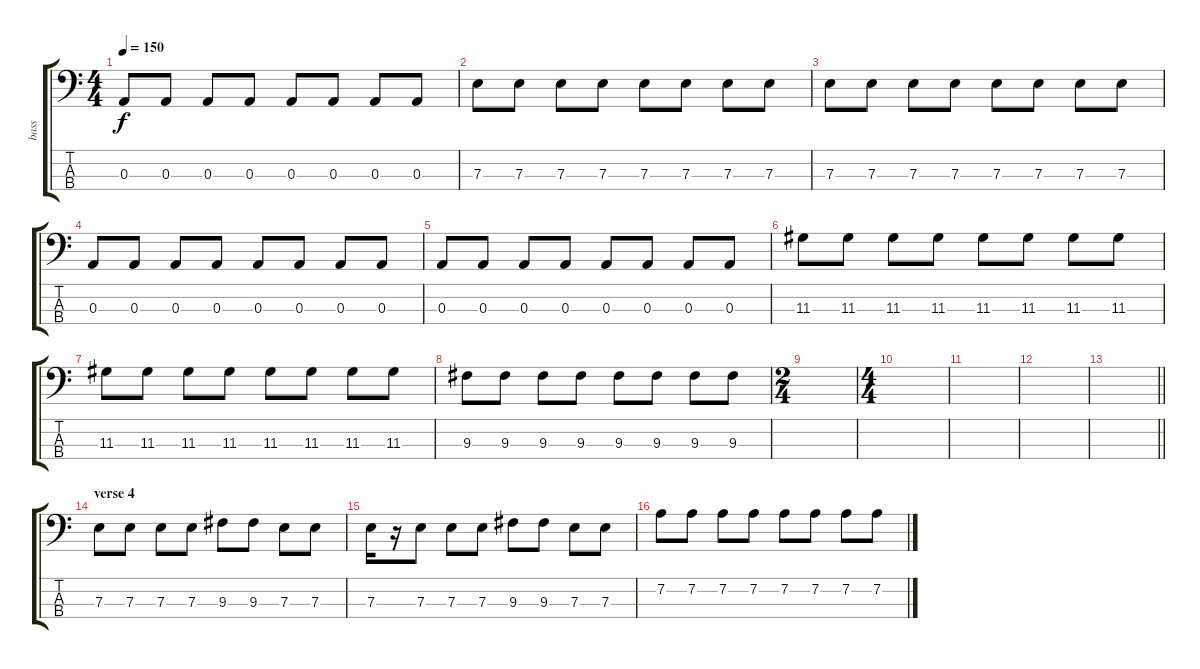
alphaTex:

\track ("bass" "bass") {instrument electricbasspick}
\staff {score tabs}
\tuning (G2 D2 A1 E1) {hide}
\ts (4 4)
\tempo 150
\clef f4
\ks c
0.3.8{dy f} 0.3.8 0.3.8 0.3.8 0.3.8 0.3.8 0.3.8 0.3.8 |
7.3.8 7.3.8 7.3.8 7.3.8 7.3.8 7.3.8 7.3.8 7.3.8 |
7.3.8 7.3.8 7.3.8 7.3.8 7.3.8 7.3.8 7.3.8 7.3.8 |
0.3.8 0.3.8 0.3.8 0.3.8 0.3.8 0.3.8 0.3.8 0.3.8 |
0.3.8 0.3.8 0.3.8 0.3.8 0.3.8 0.3.8 0.3.8 0.3.8 |
11.3.8 11.3.8 11.3.8 11.3.8 11.3.8 11.3.8 11.3.8 11.3.8 |
11.3.8 11.3.8 11.3.8 11.3.8 11.3.8 11.3.8 11.3.8 11.3.8 |
9.3.8 9.3.8 9.3.8 9.3.8 9.3.8 9.3.8 9.3.8 9.3.8 |
\ts (2 4)
|
\ts (4 4)
|
|
|
\barLineRight lightlight
|
\section ("" "verse 4")
7.3.8{volume 8 instrument electricbasspick} 7.3.8 7.3.8 7.3.8 9.3.8 9.3.8 7.3.8 7.3.8 |
7.3.16 r.16 7.3.8 7.3.8 7.3.8 9.3.8 9.3.8 7.3.8 7.3.8 |
7.2.8 7.2.8 7.2.8 7.2.8 7.2.8 7.2.8 7.2.8 7.2.8
